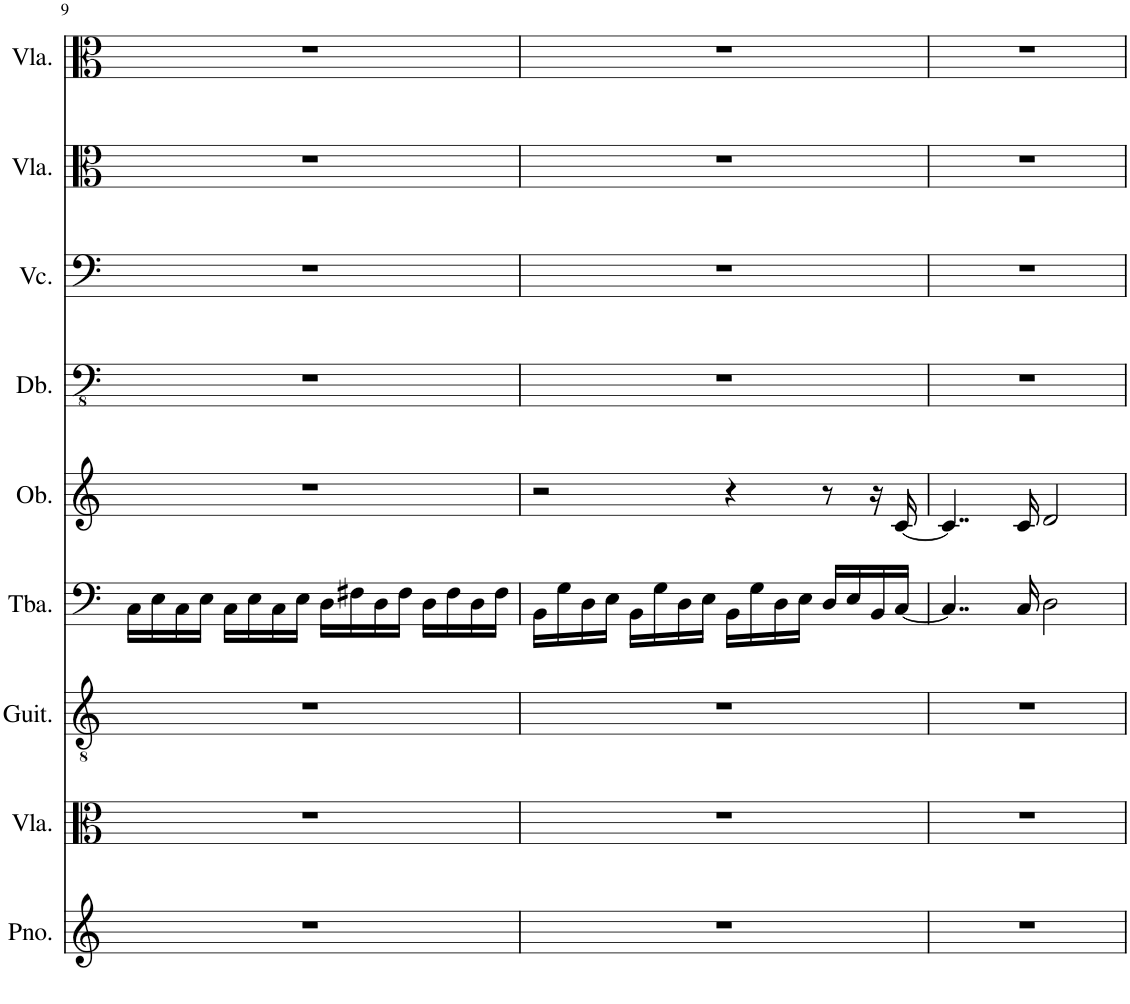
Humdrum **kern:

**kern	**kern	**kern	**kern	**kern	**kern	**kern	**kern	**kern
*part9	*part8	*part7	*part6	*part5	*part4	*part3	*part2	*part1
*staff9	*staff8	*staff7	*staff6	*staff5	*staff4	*staff3	*staff2	*staff1
*I"Piano	*I"Viola	*I"Classical Guitar	*I"Tuba	*I"Oboe	*I"Double Bass	*I"Violoncello	*I"Viola	*I"Viola
*I'Pno.	*I'Vla.	*I'Guit.	*I'Tba.	*I'Ob.	*I'Db.	*I'Vc.	*I'Vla.	*I'Vla.
!!LO:PB:g=z
*clefG2	*clefC3	*clefGv2	*clefF4	*clefG2	*clefFv4	*clefF4	*clefC3	*clefC3
*	*	*	*	*	*Trd7c12	*	*	*
*k[]	*k[]	*k[]	*k[]	*k[]	*k[]	*k[]	*k[]	*k[]
*M4/4	*M4/4	*M4/4	*M4/4	*M4/4	*M4/4	*M4/4	*M4/4	*M4/4
=9	=9	=9	=9	=9	=9	=9	=9	=9
1r	1r	1r	16C\LL	1r	1r	1r	1r	1r
.	.	.	16E\	.	.	.	.	.
.	.	.	16C\	.	.	.	.	.
.	.	.	16E\JJ	.	.	.	.	.
.	.	.	16C\LL	.	.	.	.	.
.	.	.	16E\	.	.	.	.	.
.	.	.	16C\	.	.	.	.	.
.	.	.	16E\JJ	.	.	.	.	.
.	.	.	16D\LL	.	.	.	.	.
.	.	.	16F#X\	.	.	.	.	.
.	.	.	16D\	.	.	.	.	.
.	.	.	16F#\JJ	.	.	.	.	.
.	.	.	16D\LL	.	.	.	.	.
.	.	.	16F#\	.	.	.	.	.
.	.	.	16D\	.	.	.	.	.
.	.	.	16F#\JJ	.	.	.	.	.
=10	=10	=10	=10	=10	=10	=10	=10	=10
1r	1r	1r	16BB\LL	2r	1r	1r	1r	1r
.	.	.	16G\	.	.	.	.	.
.	.	.	16D\	.	.	.	.	.
.	.	.	16E\JJ	.	.	.	.	.
.	.	.	16BB\LL	.	.	.	.	.
.	.	.	16G\	.	.	.	.	.
.	.	.	16D\	.	.	.	.	.
.	.	.	16E\JJ	.	.	.	.	.
.	.	.	16BB\LL	4r	.	.	.	.
.	.	.	16G\	.	.	.	.	.
.	.	.	16D\	.	.	.	.	.
.	.	.	16E\JJ	.	.	.	.	.
.	.	.	16D/LL	8r	.	.	.	.
.	.	.	16E/	.	.	.	.	.
.	.	.	16BB/	16r	.	.	.	.
.	.	.	[16C/JJ	[16c/	.	.	.	.
=11	=11	=11	=11	=11	=11	=11	=11	=11
1r	1r	1r	4..C/]	4..c/]	1r	1r	1r	1r
.	.	.	16C/	16c/	.	.	.	.
.	.	.	2D\	2d/	.	.	.	.
=	=	=	=	=	=	=	=	=
*-	*-	*-	*-	*-	*-	*-	*-	*-
